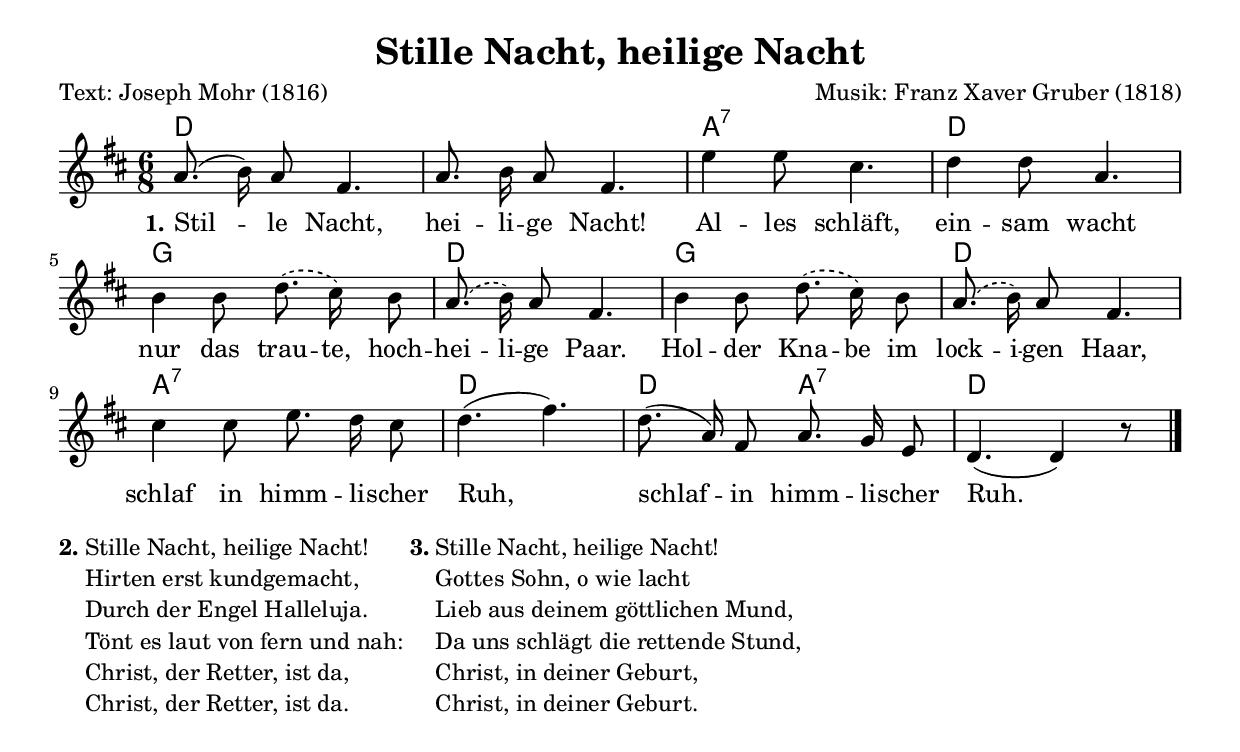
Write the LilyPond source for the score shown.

\version "2.12.3"

\include "default.ly"

\header {
  title="Stille Nacht, heilige Nacht"
  composer="Musik: Franz Xaver Gruber (1818)"
  poet="Text: Joseph Mohr (1816)"
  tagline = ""
  id = "318cedeb99a6223b5befc448d672b7afd601627f"
}


Melodie=\relative c' {
  \clef "treble"
  \time 6/8
  \key d\major
  a'8.( b16) a8 fis4. | a8. b16 a8 fis4. |
  e'4 e8 cis4. | d4 d8 a4. |
  b4 b8 \slurDashed d8.( cis16) b8 | a8.( b16) a8 fis4. |
  b4 b8 d8.( cis16) b8 | a8.( b16) a8 fis4. |
  cis'4 cis8 e8. d16 cis8 | \slurSolid d4.( fis4.) |
  d8.( a16) fis8 a8. g16 e8 | d4. (d4) r8 \bar "|."
}


Akkorde= \chordmode {
  d1. a2.:7 d  g d g d a:7 d d4. a:7 d2.
}

Text=\lyricmode {
  \set stanza = "1."
  Stil -- le Nacht, hei -- li -- ge Nacht!
  Al -- les schläft, ein -- sam wacht
  \set ignoreMelismata = ##t nur das trau -- te, hoch -- hei -- li -- ge Paar.
  Hol -- der Kna -- be im lock -- i -- gen Haar,
  \unset ignoreMelismata schlaf in himm -- li -- scher Ruh,
  schlaf -- in himm -- li -- scher Ruh.
}


\score{
  <<
    \new ChordNames {\Akkorde}
    \new Voice = "Melodie" {
      \autoBeamOff
      \clef violin
      \key d\major
      \time 6/8
      \Melodie
    }
    \new Lyrics = Strophe \lyricsto Melodie \Text
  >>
  %\midi{}
}

\markup {
    \column {
      \line {
	\bold "2."
        \column {
	  "Stille Nacht, heilige Nacht!"
	  "Hirten erst kundgemacht,"
	  "Durch der Engel Halleluja."
	  "Tönt es laut von fern und nah:"
	  "Christ, der Retter, ist da,"
	  "Christ, der Retter, ist da."
	}
	\bold "3."
        \column {
	  "Stille Nacht, heilige Nacht!"
	  "Gottes Sohn, o wie lacht"
	  "Lieb aus deinem göttlichen Mund,"
	  "Da uns schlägt die rettende Stund,"
	  "Christ, in deiner Geburt,"
	  "Christ, in deiner Geburt."
        }
    }
  }
}

 % some settings % vim: sw=2 et